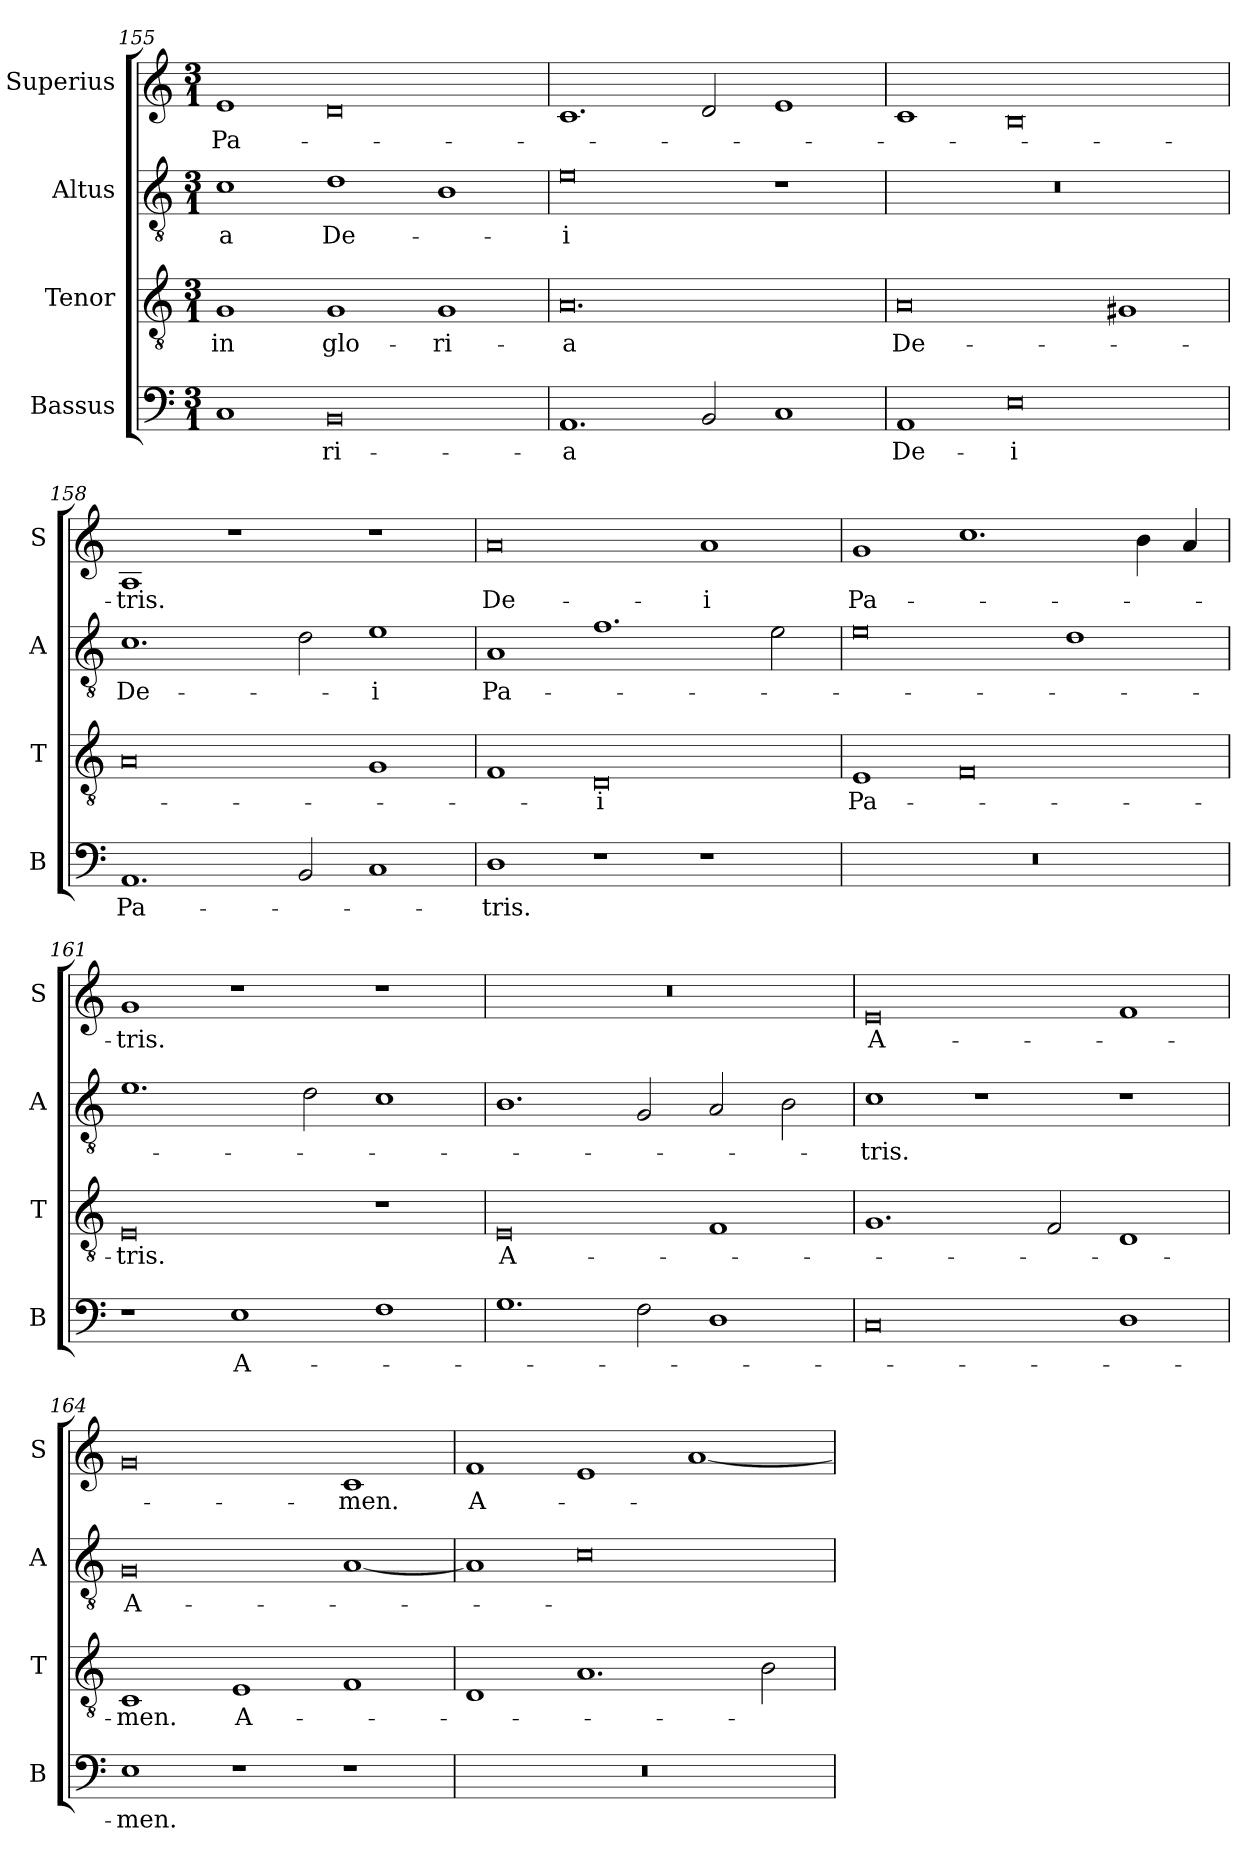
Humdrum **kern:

**kern	**text	**kern	**text	**kern	**text	**kern	**text
*part4	*part4	*part3	*part3	*part2	*part2	*part1	*part1
*staff4	*staff4	*staff3	*staff3	*staff2	*staff2	*staff1	*staff1
*I"Bassus	*	*I"Tenor	*	*I"Altus	*	*I"Superius	*
*I'B	*	*I'T	*	*I'A	*	*I'S	*
*clefF4	*	*clefGv2	*	*clefGv2	*	*clefG2	*
*k[]	*	*k[]	*	*k[]	*	*k[]	*
*M3/1	*	*M3/1	*	*M3/1	*	*M3/1	*
=155	=155	=155	=155	=155	=155	=155	=155
1C	.	1G	in	1c	-a	1e	Pa-
0BB	-ri-	1G	glo-	1d	De-	0d	.
.	.	1G	-ri-	1B	.	.	.
=156	=156	=156	=156	=156	=156	=156	=156
1.AA	-a	0.A	-a	0e	-i	1.c	.
2BB/	.	.	.	.	.	2d/	.
1C	.	.	.	1r	.	1e	.
=157	=157	=157	=157	=157	=157	=157	=157
1AA	De-	0A	De-	0.r	.	1c	.
0E	-i	.	.	.	.	0B	.
.	.	1G#X	.	.	.	.	.
=158	=158	=158	=158	=158	=158	=158	=158
1.AA	Pa-	0A	.	1.c	De-	1A	-tris.
.	.	.	.	.	.	1r	.
2BB/	.	.	.	2d\	.	.	.
1C	.	1G	.	1e	-i	1r	.
=159	=159	=159	=159	=159	=159	=159	=159
1D	-tris.	1F	.	1A	Pa-	0a	De-
1r	.	0D	-i	1.f	.	.	.
1r	.	.	.	.	.	1a	-i
.	.	.	.	2e\	.	.	.
=160	=160	=160	=160	=160	=160	=160	=160
0.r	.	1E	Pa-	0e	.	1g	Pa-
.	.	0F	.	.	.	1.cc	.
.	.	.	.	1d	.	.	.
.	.	.	.	.	.	4b\	.
.	.	.	.	.	.	4a/	.
=161	=161	=161	=161	=161	=161	=161	=161
1r	.	0E	-tris.	1.e	.	1g	-tris.
1E	A-	.	.	.	.	1r	.
.	.	.	.	2d\	.	.	.
1F	.	1r	.	1c	.	1r	.
=162	=162	=162	=162	=162	=162	=162	=162
1.G	.	0E	A-	1.B	.	0.r	.
2F\	.	.	.	2G/	.	.	.
1D	.	1F	.	2A/	.	.	.
.	.	.	.	2B\	.	.	.
=163	=163	=163	=163	=163	=163	=163	=163
0C	.	1.G	.	1c	-tris.	0e	A-
.	.	.	.	1r	.	.	.
.	.	2F/	.	.	.	.	.
1D	.	1D	.	1r	.	1f	.
=164	=164	=164	=164	=164	=164	=164	=164
1E	-men.	1C	-men.	0G	A-	0g	.
1r	.	1E	A-	.	.	.	.
1r	.	1F	.	[1A	.	1c	-men.
=165	=165	=165	=165	=165	=165	=165	=165
0.r	.	1D	.	1A]	.	1f	A-
.	.	1.A	.	0c	.	1e	.
.	.	.	.	.	.	[1a	.
.	.	2B\	.	.	.	.	.
=	=	=	=	=	=	=	=
*-	*-	*-	*-	*-	*-	*-	*-
